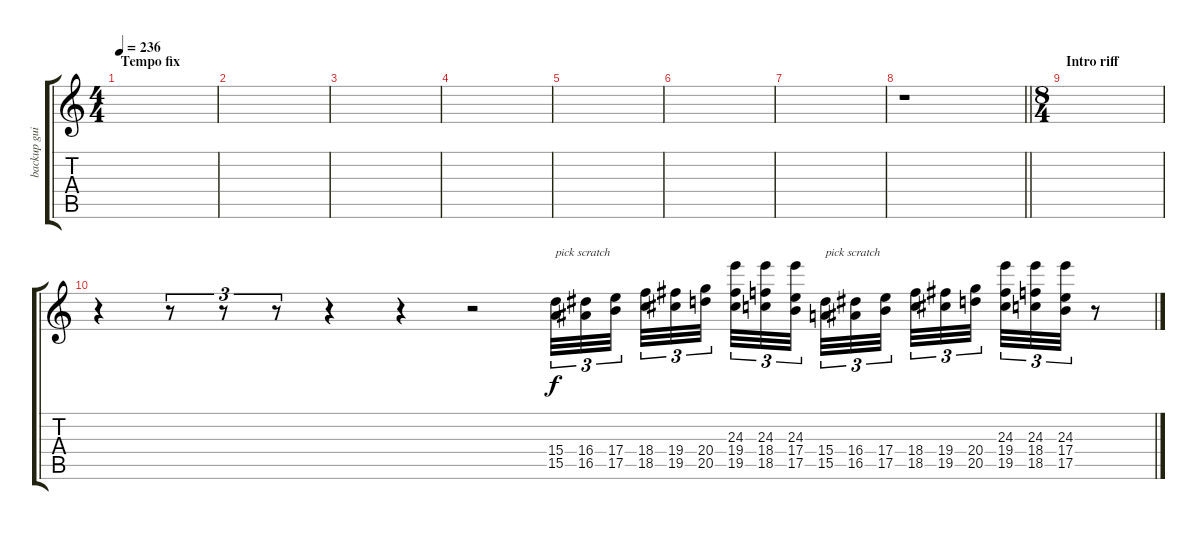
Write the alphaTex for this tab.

\track ("backup guitar" "backup gui") {instrument electricguitarclean}
\staff {score tabs}
\tuning (Db4 Ab3 E3 B2 Gb2 Db2) {hide}
\ts (4 4)
\section ("" "Tempo fix")
\tempo 236
\clef g2
\ks c
|
|
|
|
|
|
|
\barLineRight lightlight
r.1 |
\ts (8 4)
\section ("" "Intro riff")
|
r.4{volume 10 balance 8 instrument overdrivenguitar} r.8{tu (3 2)} r.8{tu (3 2)} r.8{tu (3 2)} r.4 r.4 r.2 (15.4 15.5).32{tu (3 2) txt "pick scratch"} (16.4 16.5).32{tu (3 2)} (17.4 17.5).32{tu (3 2) beam splitsecondary} (18.4 18.5).32{tu (3 2)} (19.4 19.5).32{tu (3 2)} (20.4 20.5).32{tu (3 2) beam splitsecondary} (24.3 19.4 19.5).32{tu (3 2)} (24.3 18.4 18.5).32{tu (3 2)} (24.3 17.4 17.5).32{tu (3 2) beam splitsecondary} (15.4 15.5).32{tu (3 2) txt "pick scratch"} (16.4 16.5).32{tu (3 2)} (17.4 17.5).32{tu (3 2)} (18.4 18.5).32{tu (3 2)} (19.4 19.5).32{tu (3 2)} (20.4 20.5).32{tu (3 2) beam splitsecondary} (24.3 19.4 19.5).32{tu (3 2)} (24.3 18.4 18.5).32{tu (3 2)} (24.3 17.4 17.5).32{tu (3 2)} r.8
